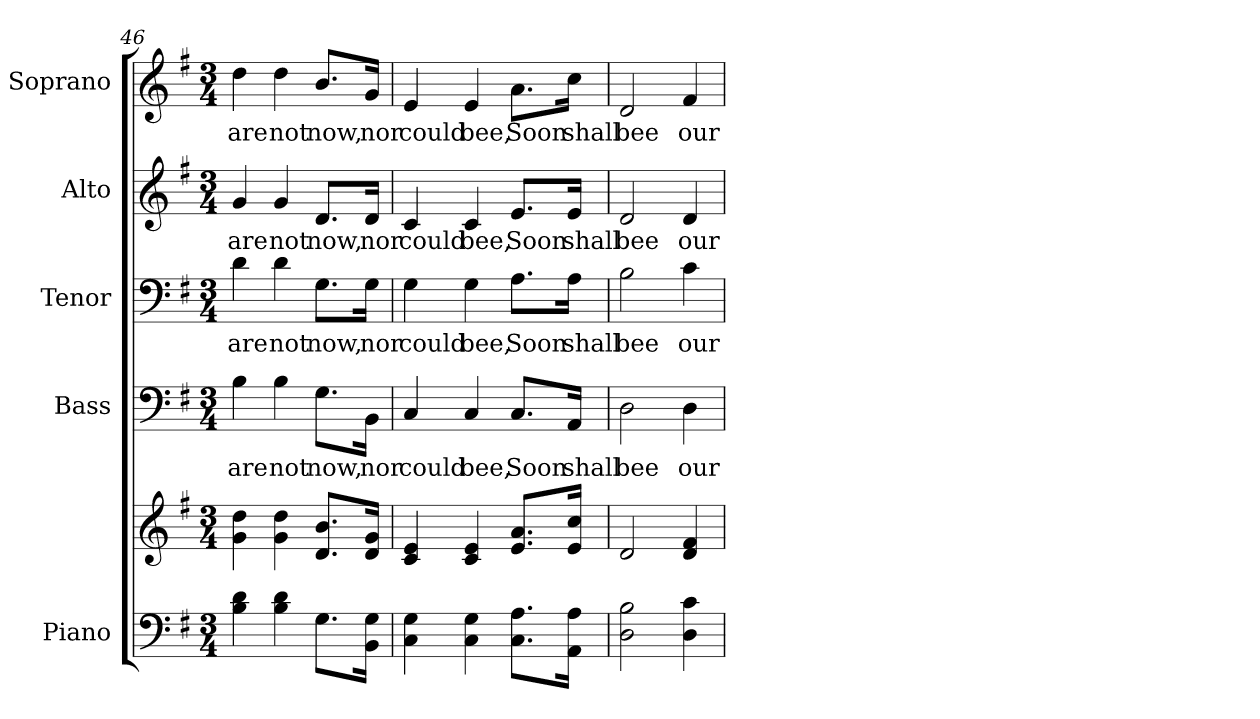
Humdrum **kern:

**kern	**kern	**kern	**text	**kern	**text	**kern	**text	**kern	**text
*part5	*part5	*part4	*part4	*part3	*part3	*part2	*part2	*part1	*part1
*staff6	*staff5	*staff4	*staff4	*staff3	*staff3	*staff2	*staff2	*staff1	*staff1
*I"Piano	*	*I"Bass	*	*I"Tenor	*	*I"Alto	*	*I"Soprano	*
*I'Pno.	*	*I'B.	*	*I'T.	*	*I'A.	*	*I'S.	*
*clefF4	*clefG2	*clefF4	*	*clefF4	*	*clefG2	*	*clefG2	*
*k[f#]	*k[f#]	*k[f#]	*	*k[f#]	*	*k[f#]	*	*k[f#]	*
*G:	*G:	*G:	*	*G:	*	*G:	*	*G:	*
*M3/4	*M3/4	*M3/4	*	*M3/4	*	*M3/4	*	*M3/4	*
=46	=46	=46	=46	=46	=46	=46	=46	=46	=46
!	!	!	!LO:LY:b:color=#000000	!	!	!	!	!	!
!	!	!	!	!	!LO:LY:b:color=#000000	!	!	!	!
!	!	!	!	!	!	!	!LO:LY:b:color=#000000	!	!
!	!	!	!	!	!	!	!	!	!LO:LY:b:color=#000000
4Bi\ 4di	4gi\ 4ddi	4Bi\	are	4di\	are	4gi/	are	4ddi\	are
!	!	!	!LO:LY:b:color=#000000	!	!	!	!	!	!
!	!	!	!	!	!LO:LY:b:color=#000000	!	!	!	!
!	!	!	!	!	!	!	!LO:LY:b:color=#000000	!	!
!	!	!	!	!	!	!	!	!	!LO:LY:b:color=#000000
4Bi\ 4di	4gi\ 4ddi	4Bi\	not	4di\	not	4gi/	not	4ddi\	not
!	!	!	!LO:LY:b:color=#000000	!	!	!	!	!	!
!	!	!	!	!	!LO:LY:b:color=#000000	!	!	!	!
!	!	!	!	!	!	!	!LO:LY:b:color=#000000	!	!
!	!	!	!	!	!	!	!	!	!LO:LY:b:color=#000000
8.Gi\L	8.di/ 8.bi/L	8.Gi\L	now,	8.Gi\L	now,	8.di/L	now,	8.bi/L	now,
!	!	!	!LO:LY:b:color=#000000	!	!	!	!	!	!
!	!	!	!	!	!LO:LY:b:color=#000000	!	!	!	!
!	!	!	!	!	!	!	!LO:LY:b:color=#000000	!	!
!	!	!	!	!	!	!	!	!	!LO:LY:b:color=#000000
16BBi\ 16Gi\Jk	16di/ 16gi/Jk	16BBi\Jk	nor	16Gi\Jk	nor	16di/Jk	nor	16gi/Jk	nor
!!LO:PB:g=z
=47	=47	=47	=47	=47	=47	=47	=47	=47	=47
!	!	!	!LO:LY:b:color=#000000	!	!	!	!	!	!
!	!	!	!	!	!LO:LY:b:color=#000000	!	!	!	!
!	!	!	!	!	!	!	!LO:LY:b:color=#000000	!	!
!	!	!	!	!	!	!	!	!	!LO:LY:b:color=#000000
4Ci\ 4Gi	4ci/ 4ei	4Ci/	could	4Gi\	could	4ci/	could	4ei/	could
!	!	!	!LO:LY:b:color=#000000	!	!	!	!	!	!
!	!	!	!	!	!LO:LY:b:color=#000000	!	!	!	!
!	!	!	!	!	!	!	!LO:LY:b:color=#000000	!	!
!	!	!	!	!	!	!	!	!	!LO:LY:b:color=#000000
4Ci\ 4Gi	4ci/ 4ei	4Ci/	bee,	4Gi\	bee,	4ci/	bee,	4ei/	bee,
!	!	!	!LO:LY:b:color=#000000	!	!	!	!	!	!
!	!	!	!	!	!LO:LY:b:color=#000000	!	!	!	!
!	!	!	!	!	!	!	!LO:LY:b:color=#000000	!	!
!	!	!	!	!	!	!	!	!	!LO:LY:b:color=#000000
8.Ci\ 8.Ai\L	8.ei/ 8.ai/L	8.Ci/L	Soon	8.Ai\L	Soon	8.ei/L	Soon	8.ai\L	Soon
!	!	!	!LO:LY:b:color=#000000	!	!	!	!	!	!
!	!	!	!	!	!LO:LY:b:color=#000000	!	!	!	!
!	!	!	!	!	!	!	!LO:LY:b:color=#000000	!	!
!	!	!	!	!	!	!	!	!	!LO:LY:b:color=#000000
16AAi\ 16Ai\Jk	16ei/ 16cci/Jk	16AAi/Jk	shall	16Ai\Jk	shall	16ei/Jk	shall	16cci\Jk	shall
=48	=48	=48	=48	=48	=48	=48	=48	=48	=48
!	!	!	!LO:LY:b:color=#000000	!	!	!	!	!	!
!	!	!	!	!	!LO:LY:b:color=#000000	!	!	!	!
!	!	!	!	!	!	!	!LO:LY:b:color=#000000	!	!
!	!	!	!	!	!	!	!	!	!LO:LY:b:color=#000000
2Di\ 2Bi	2di/	2Di\	bee	2Bi\	bee	2di/	bee	2di/	bee
!	!	!	!LO:LY:b:color=#000000	!	!	!	!	!	!
!	!	!	!	!	!LO:LY:b:color=#000000	!	!	!	!
!	!	!	!	!	!	!	!LO:LY:b:color=#000000	!	!
!	!	!	!	!	!	!	!	!	!LO:LY:b:color=#000000
4Di\ 4ci	4di/ 4f#i	4Di\	our	4ci\	our	4di/	our	4f#i/	our
=	=	=	=	=	=	=	=	=	=
*-	*-	*-	*-	*-	*-	*-	*-	*-	*-
